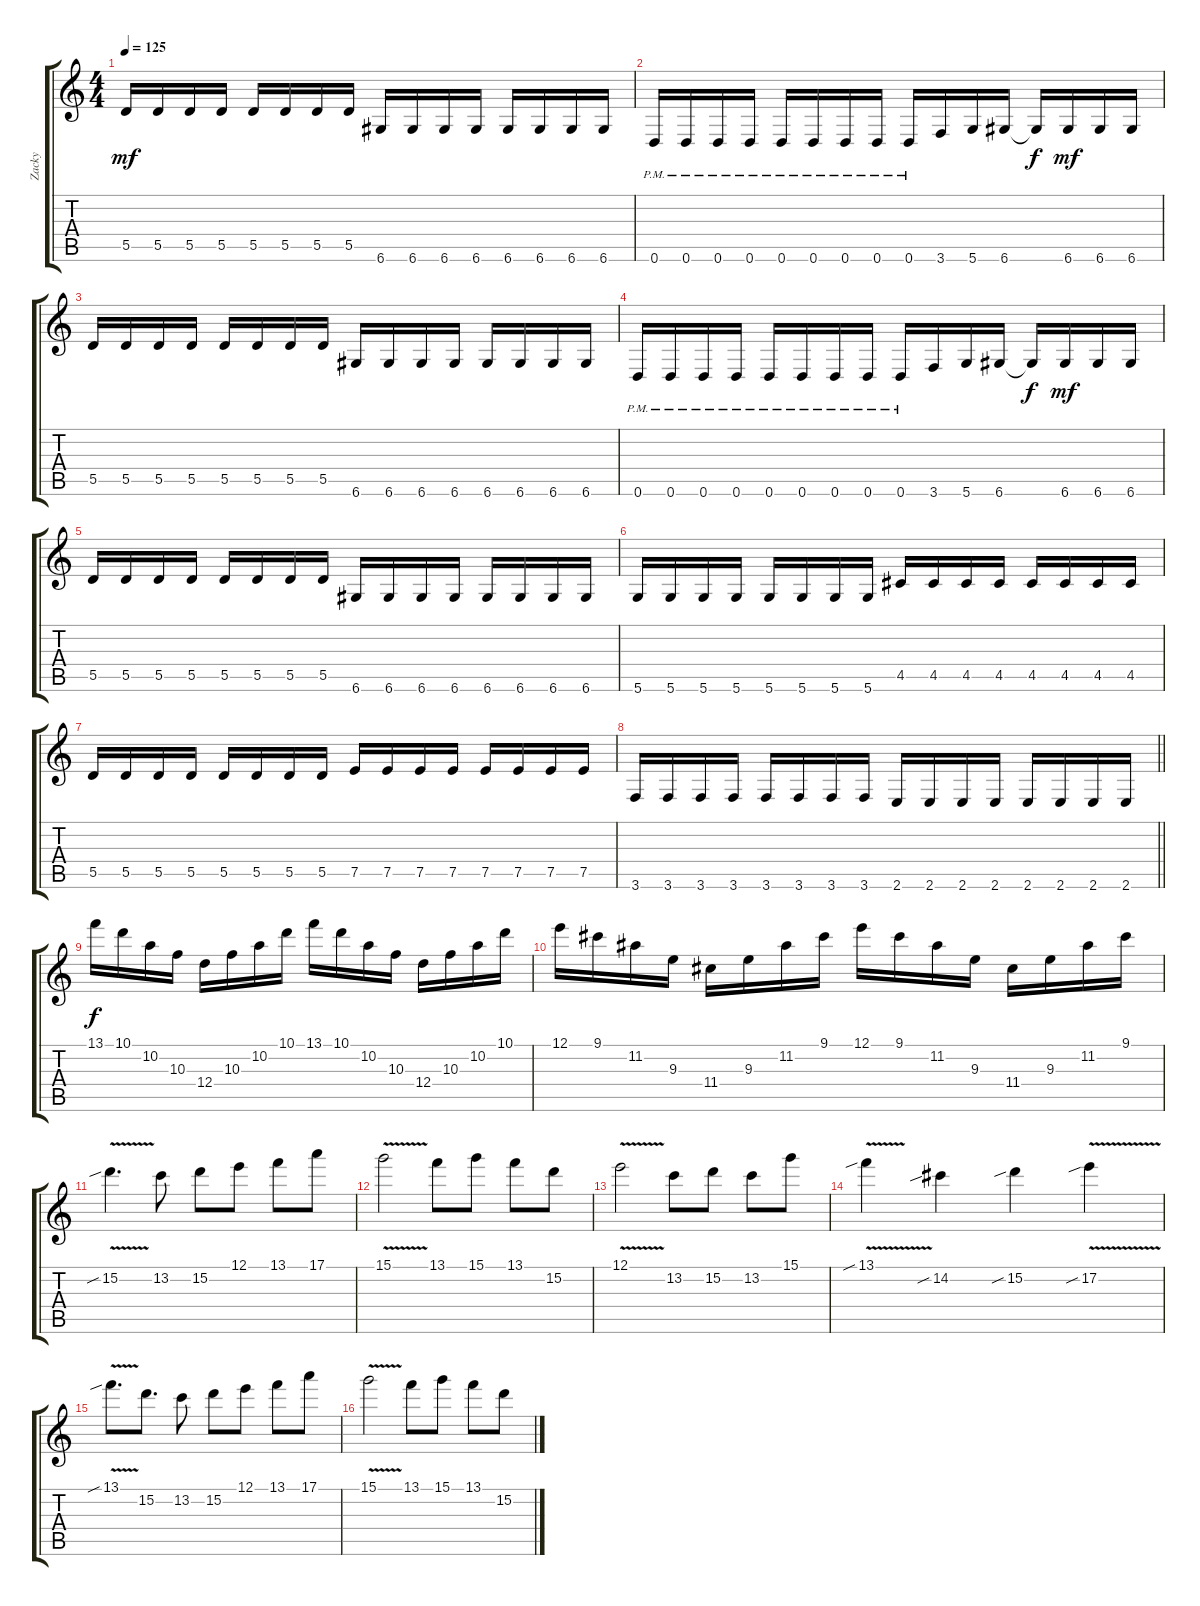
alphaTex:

\track ("Zacky" "Zacky") {instrument distortionguitar}
\staff {score tabs}
\tuning (E4 B3 G3 D3 A2 D2) {hide}
\ts (4 4)
\tempo 125
\clef g2
\ks c
5.5.16{dy mf} 5.5.16 5.5.16 5.5.16 5.5.16 5.5.16 5.5.16 5.5.16 6.6.16 6.6.16 6.6.16 6.6.16 6.6.16 6.6.16 6.6.16 6.6.16 |
0.6{pm}.16 0.6{pm}.16 0.6{pm}.16 0.6{pm}.16 0.6{pm}.16 0.6{pm}.16 0.6{pm}.16 0.6{pm}.16 0.6{pm}.16 3.6.16 5.6.16 6.6.16 6.6{t}.16{dy f} 6.6.16{dy mf} 6.6.16 6.6.16 |
5.5.16 5.5.16 5.5.16 5.5.16 5.5.16 5.5.16 5.5.16 5.5.16 6.6.16 6.6.16 6.6.16 6.6.16 6.6.16 6.6.16 6.6.16 6.6.16 |
0.6{pm}.16 0.6{pm}.16 0.6{pm}.16 0.6{pm}.16 0.6{pm}.16 0.6{pm}.16 0.6{pm}.16 0.6{pm}.16 0.6{pm}.16 3.6.16 5.6.16 6.6.16 6.6{t}.16{dy f} 6.6.16{dy mf} 6.6.16 6.6.16 |
5.5.16 5.5.16 5.5.16 5.5.16 5.5.16 5.5.16 5.5.16 5.5.16 6.6.16 6.6.16 6.6.16 6.6.16 6.6.16 6.6.16 6.6.16 6.6.16 |
5.6.16 5.6.16 5.6.16 5.6.16 5.6.16 5.6.16 5.6.16 5.6.16 4.5.16 4.5.16 4.5.16 4.5.16 4.5.16 4.5.16 4.5.16 4.5.16 |
5.5.16 5.5.16 5.5.16 5.5.16 5.5.16 5.5.16 5.5.16 5.5.16 7.5.16 7.5.16 7.5.16 7.5.16 7.5.16 7.5.16 7.5.16 7.5.16 |
\barLineRight lightlight
3.6.16 3.6.16 3.6.16 3.6.16 3.6.16 3.6.16 3.6.16 3.6.16 2.6.16 2.6.16 2.6.16 2.6.16 2.6.16 2.6.16 2.6.16 2.6.16 |
13.1.16{dy f} 10.1.16 10.2.16 10.3.16 12.4.16 10.3.16 10.2.16 10.1.16 13.1.16 10.1.16 10.2.16 10.3.16 12.4.16 10.3.16 10.2.16 10.1.16 |
12.1.16 9.1.16 11.2.16 9.3.16 11.4.16 9.3.16 11.2.16 9.1.16 12.1.16 9.1.16 11.2.16 9.3.16 11.4.16 9.3.16 11.2.16 9.1.16 |
15.2{v sib}.4{d} 13.2.8 15.2.8 12.1.8 13.1.8 17.1.8 |
15.1{v}.2 13.1.8 15.1.8 13.1.8 15.2.8 |
12.1{v}.2 13.2.8 15.2.8 13.2.8 15.1.8 |
13.1{v sib}.4 14.2{sib}.4 15.2{sib}.4 17.2{v sib}.4 |
13.1{v sib}.8{d} 15.2.8{d} 13.2.8 15.2.8 12.1.8 13.1.8 17.1.8 |
15.1{v}.2 13.1.8 15.1.8 13.1.8 15.2.8
